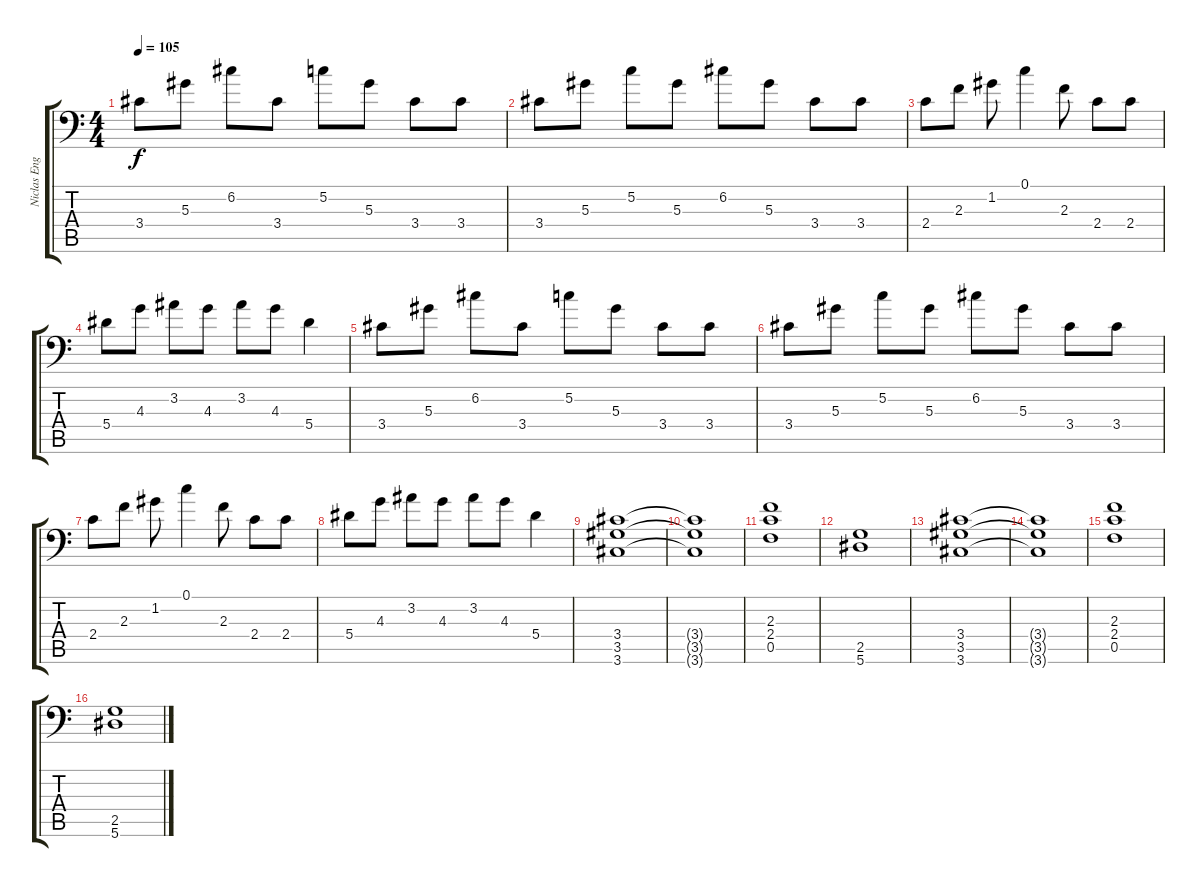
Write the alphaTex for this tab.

\track ("Niclas Engelin" "Niclas Eng") {instrument distortionguitar}
\staff {score tabs}
\tuning (C4 G3 Eb3 Bb2 F2 Bb1) {hide}
\ts (4 4)
\tempo 105
\clef f4
\ks c
3.4.8{dy f} 5.3.8 6.2.8 3.4.8 5.2.8 5.3.8 3.4.8 3.4.8 |
3.4.8 5.3.8 5.2.8 5.3.8 6.2.8 5.3.8 3.4.8 3.4.8 |
2.4.8 2.3.8 1.2.8 0.1.4 2.3.8 2.4.8 2.4.8 |
5.4.8 4.3.8 3.2.8 4.3.8 3.2.8 4.3.8 5.4.4 |
3.4.8 5.3.8 6.2.8 3.4.8 5.2.8 5.3.8 3.4.8 3.4.8 |
3.4.8 5.3.8 5.2.8 5.3.8 6.2.8 5.3.8 3.4.8 3.4.8 |
2.4.8 2.3.8 1.2.8 0.1.4 2.3.8 2.4.8 2.4.8 |
5.4.8 4.3.8 3.2.8 4.3.8 3.2.8 4.3.8 5.4.4 |
(3.4 3.5 3.6).1{instrument distortionguitar} |
(3.4{t} 3.5{t} 3.6{t}).1 |
(2.3 2.4 0.5).1 |
(2.5 5.6).1 |
(3.4 3.5 3.6).1 |
(3.4{t} 3.5{t} 3.6{t}).1 |
(2.3 2.4 0.5).1 |
(2.5 5.6).1
